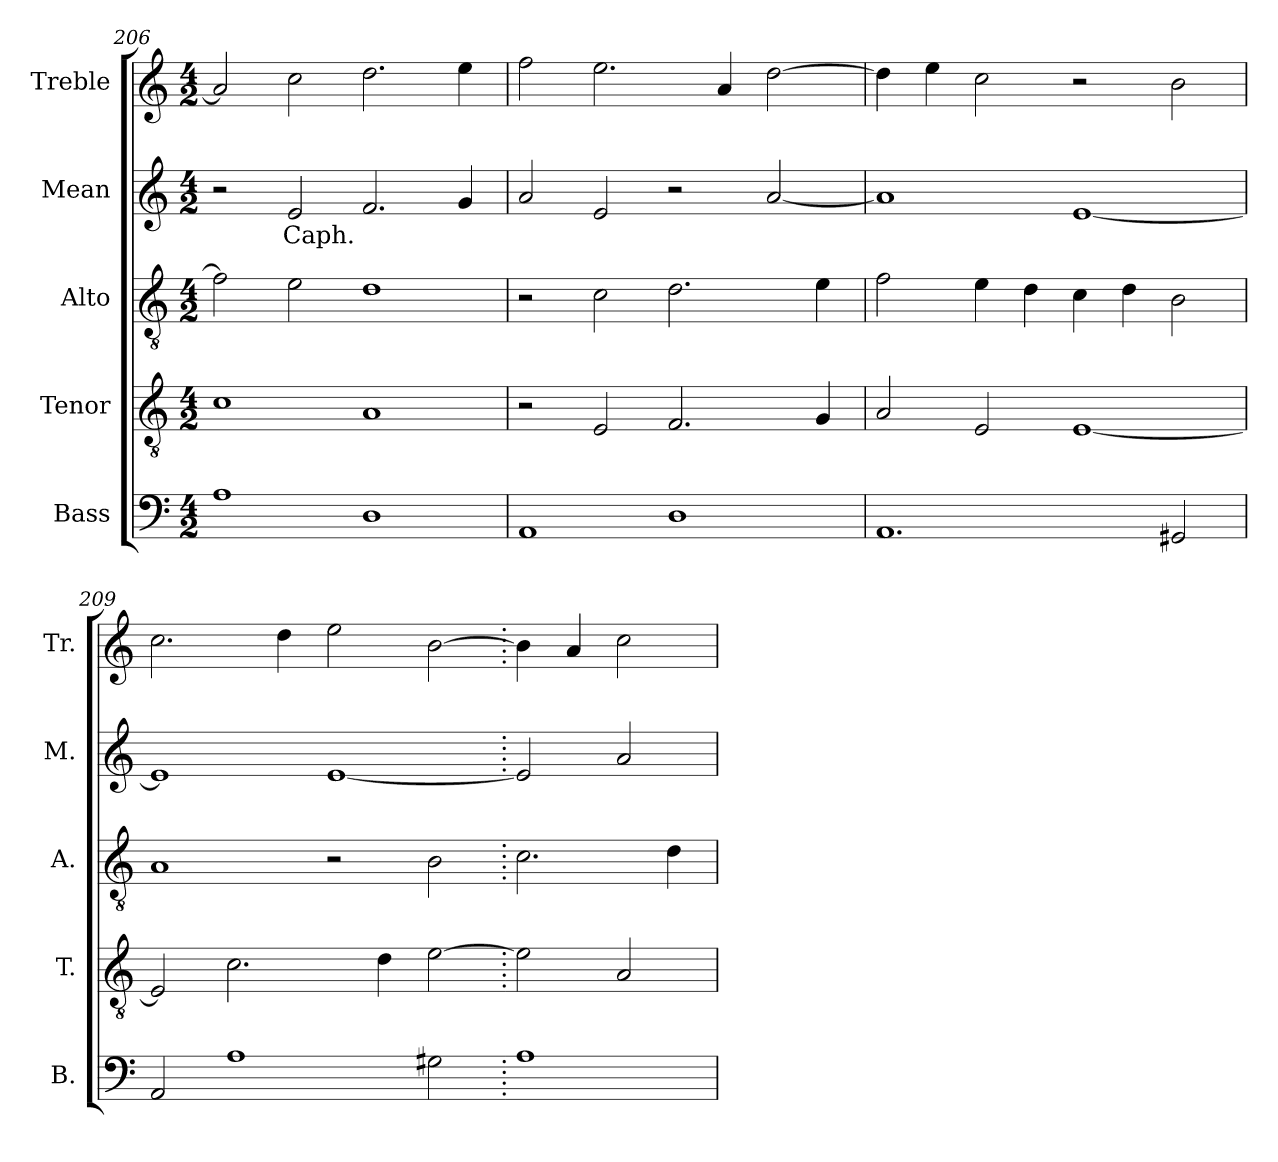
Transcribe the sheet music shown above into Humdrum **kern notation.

**kern	**kern	**kern	**kern	**text	**kern
*part5	*part4	*part3	*part2	*part2	*part1
*staff5	*staff4	*staff3	*staff2	*staff2	*staff1
*I"Bass	*I"Tenor	*I"Alto	*I"Mean	*	*I"Treble
*I'B.	*I'T.	*I'A.	*I'M.	*	*I'Tr.
*clefF4	*clefGv2	*clefGv2	*clefG2	*	*clefG2
*	*ITrd7c12	*ITrd7c12	*	*	*
*k[]	*k[]	*k[]	*k[]	*	*k[]
*C:	*C:	*C:	*C:	*	*C:
*M4/2	*M4/2	*M4/2	*M4/2	*	*M4/2
=206	=206	=206	=206	=206	=206
1Ai	1Ci	2Fi\]	2r	.	2ai/]
!	!	!	!	!LO:LY:b:color=#000000	!
.	.	2Ei\	2ei/	Caph.	2cci\
1Di	1AAi	1Di	2.fi/	.	2.ddi\
.	.	.	4gi/	.	4eei\
=207	=207	=207	=207	=207	=207
1AAi	2r	2r	2ai/	.	2ffi\
.	2EEi/	2Ci\	2ei/	.	2.eei\
1Di	2.FFi/	2.Di\	2r	.	.
.	.	.	.	.	4ai/
.	.	.	[<2ai/	.	[>2ddi\
.	4GGi/	4Ei\	.	.	.
=208	=208	=208	=208	=208	=208
1.AAi	2AAi/	2Fi\	1ai]	.	4ddi\]
.	.	.	.	.	4eei\
.	2EEi/	4Ei\	.	.	2cci\
.	.	4Di\	.	.	.
.	[<1EEi	4Ci\	[<1ei	.	2r
.	.	4Di\	.	.	.
2GG#Xi/	.	2BBi\	.	.	2bi\
=209	=209	=209	=209	=209	=209
2AAi/	2EEi/]	1AAi	1ei]	.	2.cci\
1Ai	2.Ci\	.	.	.	.
.	.	.	.	.	4ddi\
.	.	2r	[<1ei	.	2eei\
.	4Di\	.	.	.	.
2G#Xi\	[>2Ei\	2BBi\	.	.	[>2bi\
=210.	=210.	=210.	=210.	=210.	=210.
1Ai	2Ei\]	2.Ci\	2ei/]	.	4bi\]
.	.	.	.	.	4ai/
.	2AAi/	.	2ai/	.	2cci\
.	.	4Di\	.	.	.
=	=	=	=	=	=
*-	*-	*-	*-	*-	*-
